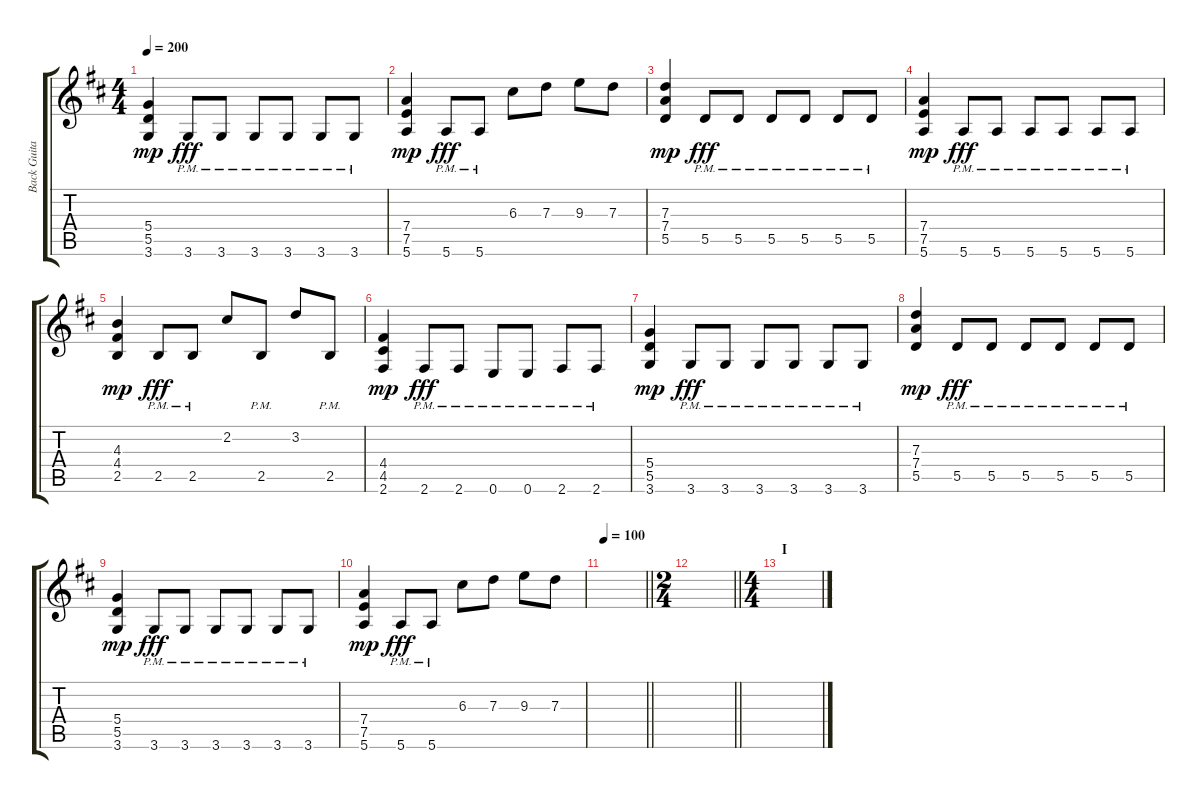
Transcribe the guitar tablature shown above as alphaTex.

\track ("Back Guitar(Left ch.)" "Back Guita") {instrument distortionguitar}
\staff {score tabs}
\tuning (E4 B3 G3 D3 A2 E2) {hide}
\ts (4 4)
\tempo 200
\clef g2
\ks d
(5.4 5.5 3.6).4{dy mp} 3.6{pm}.8{dy fff} 3.6{pm}.8 3.6{pm}.8 3.6{pm}.8 3.6{pm}.8 3.6{pm}.8 |
(7.4 7.5 5.6).4{dy mp} 5.6{pm}.8{dy fff} 5.6{pm}.8 6.3.8 7.3.8 9.3.8 7.3.8 |
(7.3 7.4 5.5).4{dy mp} 5.5{pm}.8{dy fff} 5.5{pm}.8 5.5{pm}.8 5.5{pm}.8 5.5{pm}.8 5.5{pm}.8 |
(7.4 7.5 5.6).4{dy mp} 5.6{pm}.8{dy fff} 5.6{pm}.8 5.6{pm}.8 5.6{pm}.8 5.6{pm}.8 5.6{pm}.8 |
(4.3 4.4 2.5).4{dy mp} 2.5{pm}.8{dy fff} 2.5{pm}.8 2.2.8 2.5{pm}.8 3.2.8 2.5{pm}.8 |
(4.4 4.5 2.6).4{dy mp} 2.6{pm}.8{dy fff} 2.6{pm}.8 0.6{pm}.8 0.6{pm}.8 2.6{pm}.8 2.6{pm}.8 |
(5.4 5.5 3.6).4{dy mp} 3.6{pm}.8{dy fff} 3.6{pm}.8 3.6{pm}.8 3.6{pm}.8 3.6{pm}.8 3.6{pm}.8 |
(7.3 7.4 5.5).4{dy mp} 5.5{pm}.8{dy fff} 5.5{pm}.8 5.5{pm}.8 5.5{pm}.8 5.5{pm}.8 5.5{pm}.8 |
(5.4 5.5 3.6).4{dy mp} 3.6{pm}.8{dy fff} 3.6{pm}.8 3.6{pm}.8 3.6{pm}.8 3.6{pm}.8 3.6{pm}.8 |
(7.4 7.5 5.6).4{dy mp} 5.6{pm}.8{dy fff} 5.6{pm}.8 6.3.8 7.3.8 9.3.8 7.3.8 |
\tempo 100
\barLineRight lightlight
|
\ts (2 4)
\barLineRight lightlight
|
\ts (4 4)
\section ("" "I")
